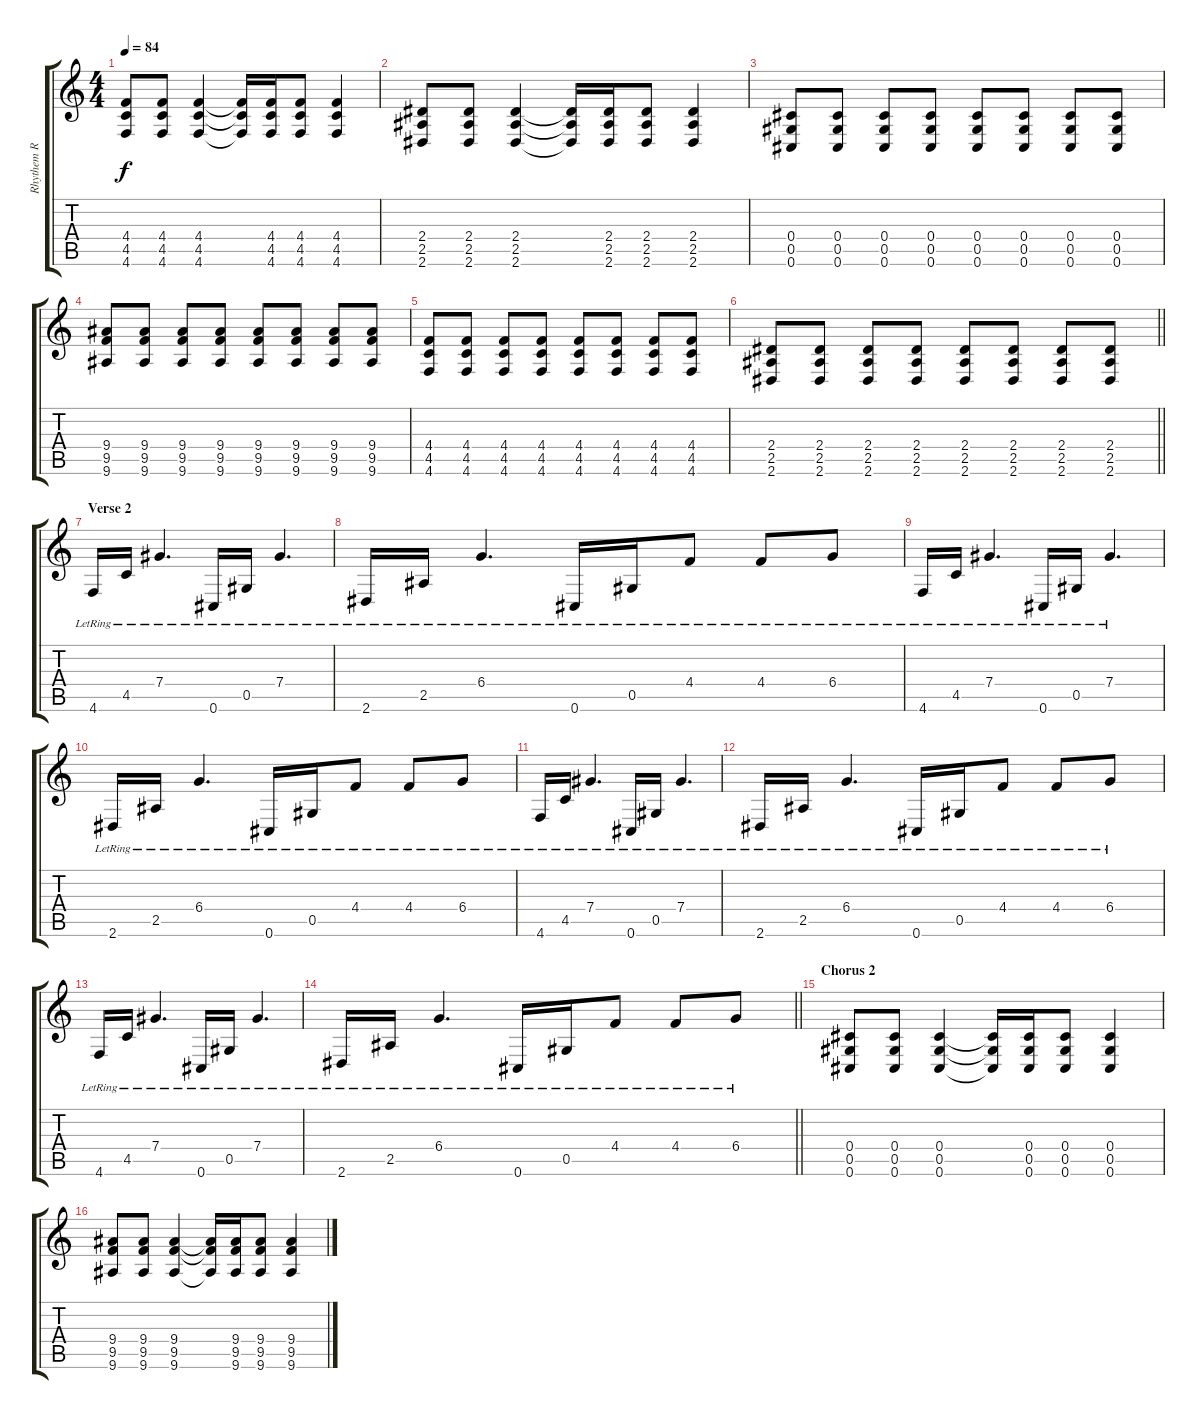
\track ("Rhythem R" "Rhythem R") {instrument electricguitarclean}
\staff {score tabs}
\tuning (Eb4 Bb3 Gb3 Db3 Ab2 Db2) {hide}
\ts (4 4)
\tempo 84
\clef g2
\ks c
(4.4 4.5 4.6).8{dy f} (4.4 4.5 4.6).8 (4.4 4.5 4.6).4 (4.4{t} 4.5{t} 4.6{t}).16 (4.4 4.5 4.6).16 (4.4 4.5 4.6).8 (4.4 4.5 4.6).4 |
(2.4 2.5 2.6).8 (2.4 2.5 2.6).8 (2.4 2.5 2.6).4 (2.4{t} 2.5{t} 2.6{t}).16 (2.4 2.5 2.6).16 (2.4 2.5 2.6).8 (2.4 2.5 2.6).4 |
(0.4 0.5 0.6).8 (0.4 0.5 0.6).8 (0.4 0.5 0.6).8 (0.4 0.5 0.6).8 (0.4 0.5 0.6).8 (0.4 0.5 0.6).8 (0.4 0.5 0.6).8 (0.4 0.5 0.6).8 |
(9.4 9.5 9.6).8 (9.4 9.5 9.6).8 (9.4 9.5 9.6).8 (9.4 9.5 9.6).8 (9.4 9.5 9.6).8 (9.4 9.5 9.6).8 (9.4 9.5 9.6).8 (9.4 9.5 9.6).8 |
(4.4 4.5 4.6).8 (4.4 4.5 4.6).8 (4.4 4.5 4.6).8 (4.4 4.5 4.6).8 (4.4 4.5 4.6).8 (4.4 4.5 4.6).8 (4.4 4.5 4.6).8 (4.4 4.5 4.6).8 |
\barLineRight lightlight
(2.4 2.5 2.6).8 (2.4 2.5 2.6).8 (2.4 2.5 2.6).8 (2.4 2.5 2.6).8 (2.4 2.5 2.6).8 (2.4 2.5 2.6).8 (2.4 2.5 2.6).8 (2.4 2.5 2.6).8 |
\section ("" "Verse 2")
4.6{lr}.16{instrument electricguitarclean} 4.5{lr}.16 7.4{lr}.4{d} 0.6{lr}.16 0.5{lr}.16 7.4{lr}.4{d} |
2.6{lr}.16 2.5{lr}.16 6.4{lr}.4{d} 0.6{lr}.16 0.5{lr}.16 4.4{lr}.8 4.4{lr}.8 6.4{lr}.8 |
4.6{lr}.16 4.5{lr}.16 7.4{lr}.4{d} 0.6{lr}.16 0.5{lr}.16 7.4{lr}.4{d} |
2.6{lr}.16 2.5{lr}.16 6.4{lr}.4{d} 0.6{lr}.16 0.5{lr}.16 4.4{lr}.8 4.4{lr}.8 6.4{lr}.8 |
4.6{lr}.16 4.5{lr}.16 7.4{lr}.4{d} 0.6{lr}.16 0.5{lr}.16 7.4{lr}.4{d} |
2.6{lr}.16 2.5{lr}.16 6.4{lr}.4{d} 0.6{lr}.16 0.5{lr}.16 4.4{lr}.8 4.4{lr}.8 6.4{lr}.8 |
4.6{lr}.16 4.5{lr}.16 7.4{lr}.4{d} 0.6{lr}.16 0.5{lr}.16 7.4{lr}.4{d} |
\barLineRight lightlight
2.6{lr}.16 2.5{lr}.16 6.4{lr}.4{d} 0.6{lr}.16 0.5{lr}.16 4.4{lr}.8 4.4{lr}.8 6.4{lr}.8 |
\section ("" "Chorus 2")
(0.4 0.5 0.6).8{instrument distortionguitar} (0.4 0.5 0.6).8 (0.4 0.5 0.6).4 (0.4{t} 0.5{t} 0.6{t}).16 (0.4 0.5 0.6).16 (0.4 0.5 0.6).8 (0.4 0.5 0.6).4 |
(9.4 9.5 9.6).8 (9.4 9.5 9.6).8 (9.4 9.5 9.6).4 (9.4{t} 9.5{t} 9.6{t}).16 (9.4 9.5 9.6).16 (9.4 9.5 9.6).8 (9.4 9.5 9.6).4
